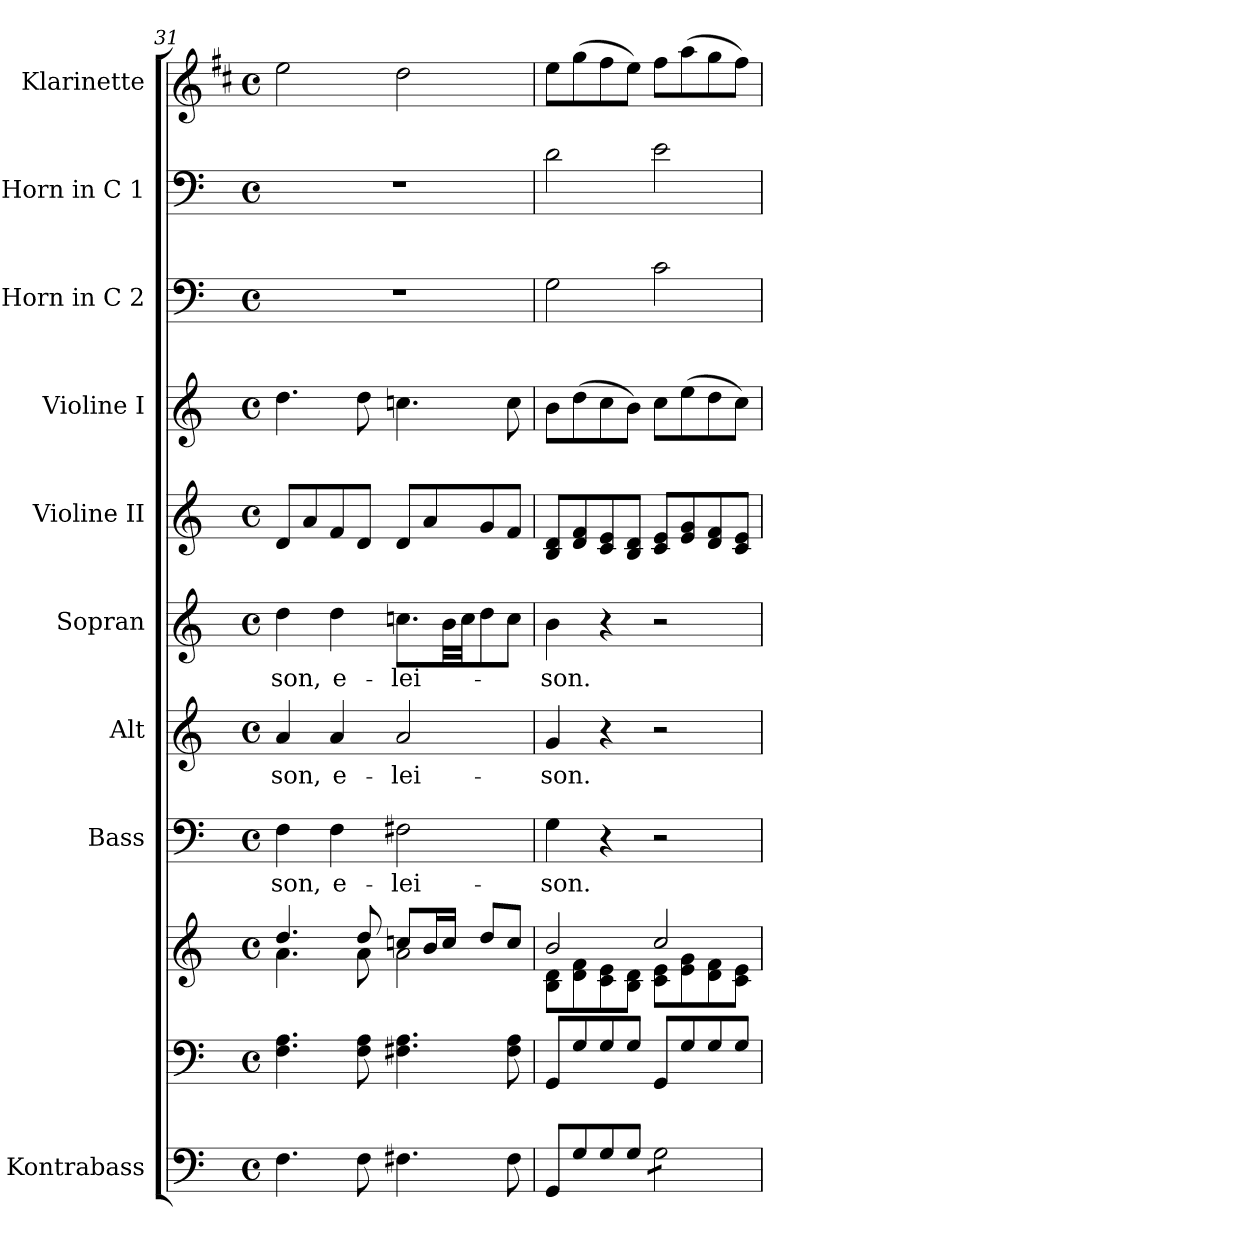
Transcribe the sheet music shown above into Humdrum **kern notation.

**kern	**kern	**kern	**kern	**text	**kern	**text	**kern	**text	**kern	**kern	**kern	**kern	**kern
*part10	*part9	*part9	*part8	*part8	*part7	*part7	*part6	*part6	*part5	*part4	*part3	*part2	*part1
*staff11	*staff10	*staff9	*staff8	*staff8	*staff7	*staff7	*staff6	*staff6	*staff5	*staff4	*staff3	*staff2	*staff1
*I"Kontrabass	*	*	*I"Bass	*	*I"Alt	*	*I"Sopran	*	*I"Violine II	*I"Violine I	*I"Horn in C 2	*I"Horn in C 1	*I"Klarinette
*I'Kb.	*	*	*I'B.	*	*I'A.	*	*I'S.	*	*I'Vl. II	*I'Vl. I	*I'Horn 2	*I'Horn 1	*I'Kl.
!!LO:PB:g=z
*clefF4	*clefF4	*clefG2	*clefF4	*	*clefG2	*	*clefG2	*	*clefG2	*clefG2	*clefF4	*clefF4	*clefG2
*ITrd7c12	*	*	*	*	*	*	*	*	*	*	*	*	*ITrd1c2
*k[]	*k[]	*k[]	*k[]	*	*k[]	*	*k[]	*	*k[]	*k[]	*k[]	*k[]	*k[]
*C:	*C:	*C:	*C:	*	*C:	*	*C:	*	*C:	*C:	*C:	*C:	*C:
*M4/4	*M4/4	*M4/4	*M4/4	*	*M4/4	*	*M4/4	*	*M4/4	*M4/4	*M4/4	*M4/4	*M4/4
*met(c)	*met(c)	*met(c)	*met(c)	*	*met(c)	*	*met(c)	*	*met(c)	*met(c)	*met(c)	*met(c)	*met(c)
=31	=31	=31	=31	=31	=31	=31	=31	=31	=31	=31	=31	=31	=31
*	*	*^	*	*	*	*	*	*	*	*	*	*	*
!	!	!	!	!	!LO:LY:b	!	!LO:LY:b	!	!LO:LY:b	!	!	!	!	!
4.FF\	4.F\ 4.A\	4.dd/	4.a\	4F\	-son,	4a/	-son,	4dd\	-son,	8d/L	4.dd\	1r	1r	2dd\
.	.	.	.	.	.	.	.	.	.	8a/	.	.	.	.
!	!	!	!	!	!LO:LY:b	!	!LO:LY:b	!	!LO:LY:b	!	!	!	!	!
.	.	.	.	4F\	e-	4a/	e-	4dd\	e-	8f/	.	.	.	.
8FF\	8F\ 8A\	8dd/	8a\	.	.	.	.	.	.	8d/J	8dd\	.	.	.
!	!	!	!	!	!LO:LY:b	!	!LO:LY:b	!	!LO:LY:b	!	!	!	!	!
4.FF#X\	4.F#X\ 4.A\	8ccn/L	2a\	2F#X\	-lei-	2a/	-lei-	8.ccn\L	-lei-	8d/L	4.ccn\	.	.	2cc\
.	.	16b/L	.	.	.	.	.	.	.	8a/	.	.	.	.
.	.	16cc/JJ	.	.	.	.	.	32b\LL	.	.	.	.	.	.
.	.	.	.	.	.	.	.	32cc\JJ	.	.	.	.	.	.
.	.	8dd/L	.	.	.	.	.	8dd\	.	8g/	.	.	.	.
8FF#\	8F#\ 8A\	8cc/J	.	.	.	.	.	8cc\J	.	8f/J	8cc\	.	.	.
=32	=32	=32	=32	=32	=32	=32	=32	=32	=32	=32	=32	=32	=32	=32
!	!	!	!	!	!LO:LY:b	!	!LO:LY:b	!	!LO:LY:b	!	!	!	!	!
8GGG/L	8GG/L	2b/	8B\ 8d\L	4G\	-son.	4g/	-son.	4b\	-son.	8B/ 8d/L	8b\L	2G\	2d\	8dd\L
8GG/	8G/	.	8d\ 8f\	.	.	.	.	.	.	8d/ 8f/	(>8dd\	.	.	(>8ff\
8GG/	8G/	.	8c\ 8e\	4r	.	4r	.	4r	.	8c/ 8e/	8cc\	.	.	8ee\
8GG/J	8G/J	.	8B\ 8d\J	.	.	.	.	.	.	8B/ 8d/J	8b\J)	.	.	8dd\J)
*tremolo	*	*	*	*	*	*	*	*	*	*	*	*	*	*
8GG\L	8GG/L	2cc/	8c\ 8e\L	2r	.	2r	.	2r	.	8c/ 8e/L	8cc\L	2c\	2e\	8ee\L
8GG\	8G/	.	8e\ 8g\	.	.	.	.	.	.	8e/ 8g/	(>8ee\	.	.	(>8gg\
8GG\	8G/	.	8d\ 8f\	.	.	.	.	.	.	8d/ 8f/	8dd\	.	.	8ff\
8GG\J	8G/J	.	8c\ 8e\J	.	.	.	.	.	.	8c/ 8e/J	8cc\J)	.	.	8ee\J)
*Xtremolo	*	*	*	*	*	*	*	*	*	*	*	*	*	*
*	*	*v	*v	*	*	*	*	*	*	*	*	*	*	*
=	=	=	=	=	=	=	=	=	=	=	=	=	=
*-	*-	*-	*-	*-	*-	*-	*-	*-	*-	*-	*-	*-	*-
